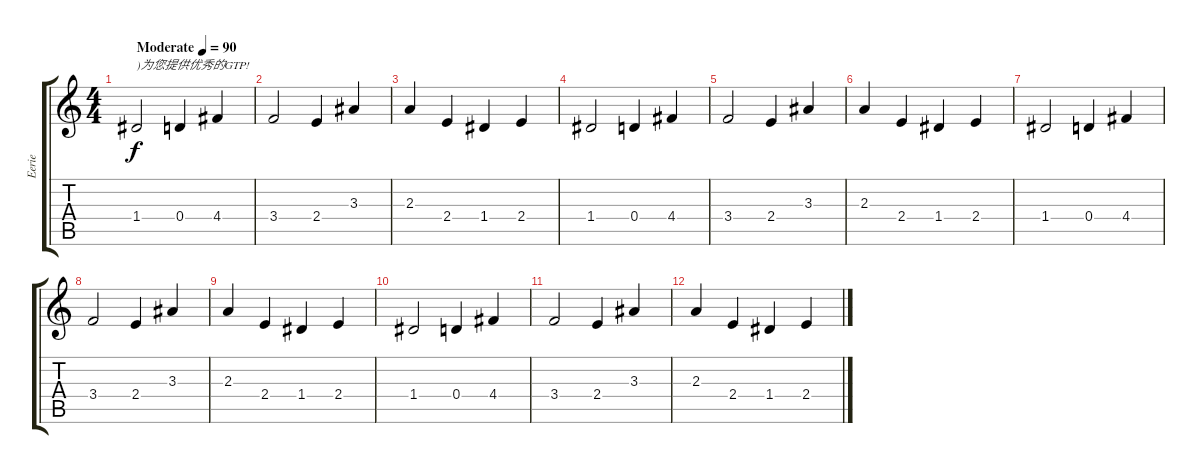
\track ("Eerie" "Eerie") {instrument contrabass}
\staff {score tabs}
\tuning (E4 B3 G3 D3 A2 E2) {hide}
\ts (4 4)
\tempo (90 "Moderate")
\clef g2
\ks c
1.4.2{txt ")为您提供优秀的GTP!" dy f instrument contrabass} 0.4.4 4.4.4 |
3.4.2 2.4.4 3.3.4 |
2.3.4 2.4.4 1.4.4 2.4.4 |
1.4.2 0.4.4 4.4.4 |
3.4.2 2.4.4 3.3.4 |
2.3.4 2.4.4 1.4.4 2.4.4 |
1.4.2 0.4.4 4.4.4 |
3.4.2 2.4.4 3.3.4 |
2.3.4 2.4.4 1.4.4 2.4.4 |
1.4.2 0.4.4 4.4.4 |
3.4.2 2.4.4 3.3.4 |
2.3.4 2.4.4 1.4.4 2.4.4
